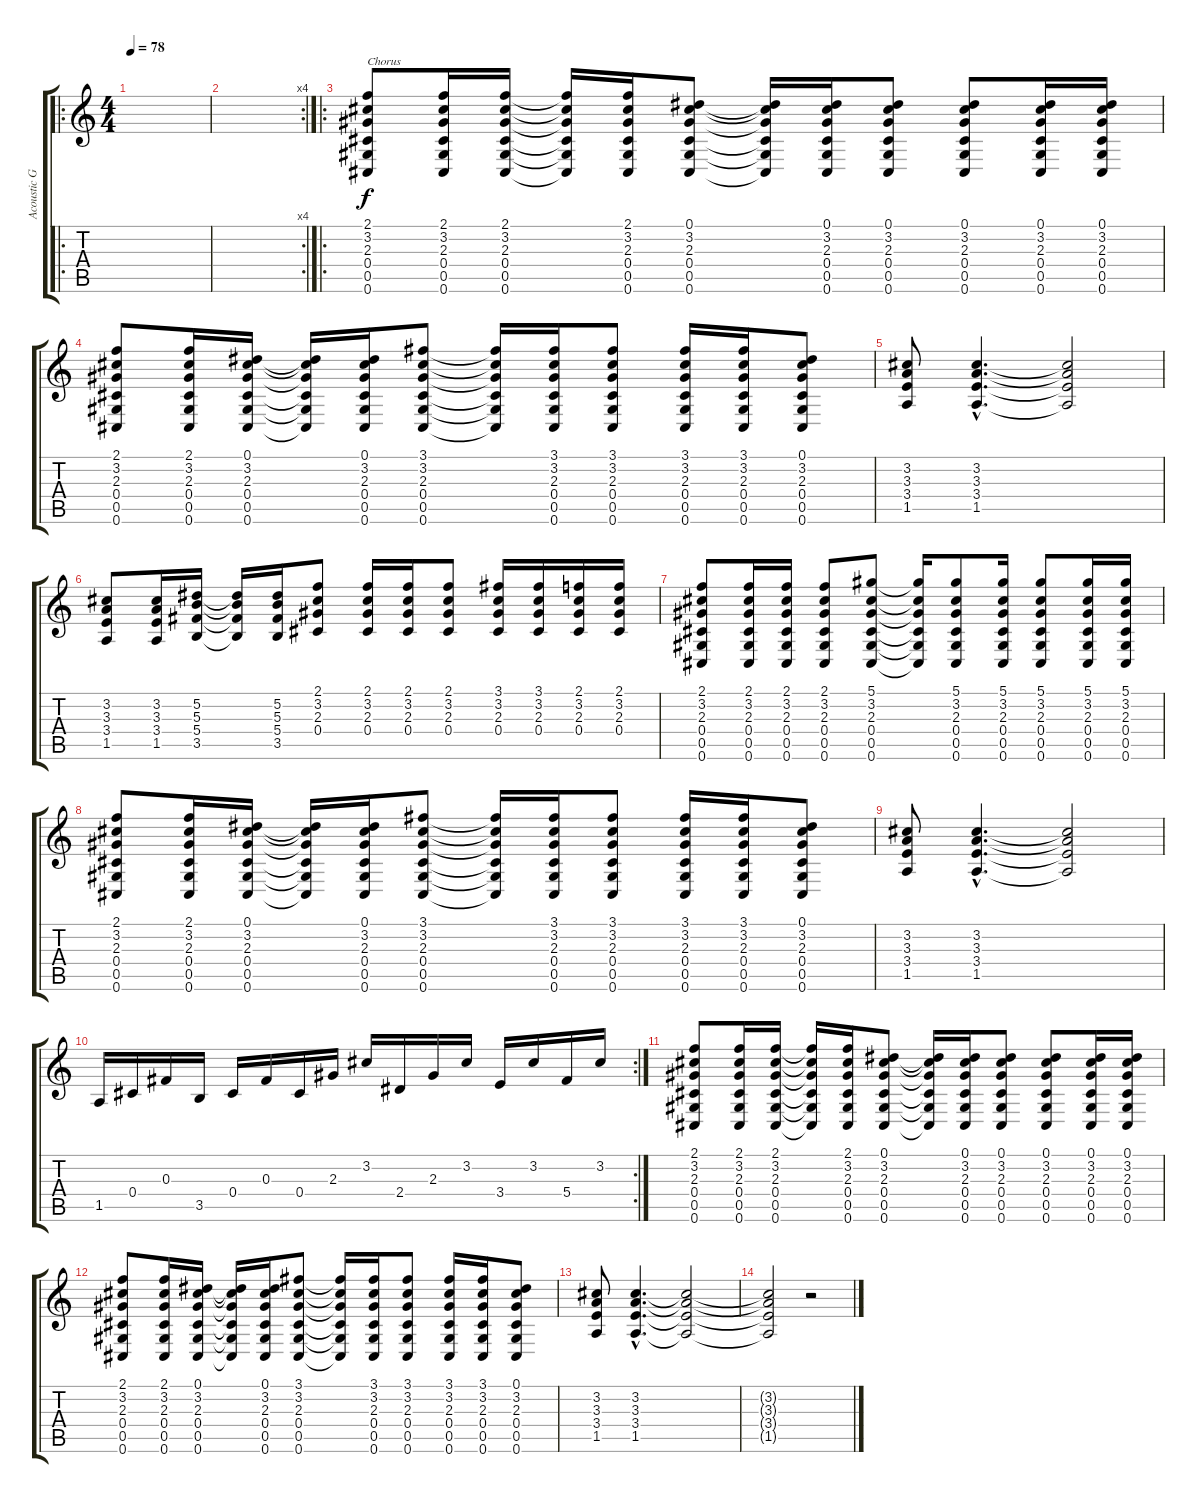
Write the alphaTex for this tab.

\track ("Acoustic Guitar 2" "Acoustic G") {instrument acousticguitarsteel}
\staff {score tabs}
\tuning (Eb4 Bb3 Gb3 Db3 Ab2 Db2) {hide}
\ro
\ts (4 4)
\tempo 78
\clef g2
\ks c
|
\rc 4
|
\ro
(2.1 3.2 2.3 0.4 0.5 0.6).8{txt "Chorus"} (2.1 3.2 2.3 0.4 0.5 0.6).16 (2.1 3.2 2.3 0.4 0.5 0.6).16 (2.1{t} 3.2{t} 2.3{t} 0.4{t} 0.5{t} 0.6{t}).16 (2.1 3.2 2.3 0.4 0.5 0.6).16 (0.1 3.2 2.3 0.4 0.5 0.6).8 (0.1{t} 3.2{t} 2.3{t} 0.4{t} 0.5{t} 0.6{t}).16 (0.1 3.2 2.3 0.4 0.5 0.6).16 (0.1 3.2 2.3 0.4 0.5 0.6).8 (0.1 3.2 2.3 0.4 0.5 0.6).8 (0.1 3.2 2.3 0.4 0.5 0.6).16 (0.1 3.2 2.3 0.4 0.5 0.6).16 |
(2.1 3.2 2.3 0.4 0.5 0.6).8 (2.1 3.2 2.3 0.4 0.5 0.6).16 (0.1 3.2 2.3 0.4 0.5 0.6).16 (0.1{t} 3.2{t} 2.3{t} 0.4{t} 0.5{t} 0.6{t}).16 (0.1 3.2 2.3 0.4 0.5 0.6).16 (3.1 3.2 2.3 0.4 0.5 0.6).8 (3.1{t} 3.2{t} 2.3{t} 0.4{t} 0.5{t} 0.6{t}).16 (3.1 3.2 2.3 0.4 0.5 0.6).16 (3.1 3.2 2.3 0.4 0.5 0.6).8 (3.1 3.2 2.3 0.4 0.5 0.6).16 (3.1 3.2 2.3 0.4 0.5 0.6).16 (0.1 3.2 2.3 0.4 0.5 0.6).8 |
(3.2 3.3 3.4 1.5).8 (3.2{hac} 3.3{hac} 3.4{hac} 1.5{hac}).4{d} (3.2{t} 3.3{t} 3.4{t} 1.5{t}).2 |
(3.2 3.3 3.4 1.5).8 (3.2 3.3 3.4 1.5).16 (5.2 5.3 5.4 3.5).16 (5.2{t} 5.3{t} 5.4{t} 3.5{t}).16 (5.2 5.3 5.4 3.5).16 (2.1 3.2 2.3 0.4).8 (2.1 3.2 2.3 0.4).16 (2.1 3.2 2.3 0.4).16 (2.1 3.2 2.3 0.4).8 (3.1 3.2 2.3 0.4).16 (3.1 3.2 2.3 0.4).16 (2.1 3.2 2.3 0.4).16 (2.1 3.2 2.3 0.4).16 |
(2.1 3.2 2.3 0.4 0.5 0.6).8 (2.1 3.2 2.3 0.4 0.5 0.6).16 (2.1 3.2 2.3 0.4 0.5 0.6).16 (2.1 3.2 2.3 0.4 0.5 0.6).8 (5.1 3.2 2.3 0.4 0.5 0.6).8 (5.1{t} 3.2{t} 2.3{t} 0.4{t} 0.5{t} 0.6{t}).16 (5.1 3.2 2.3 0.4 0.5 0.6).8 (5.1 3.2 2.3 0.4 0.5 0.6).16 (5.1 3.2 2.3 0.4 0.5 0.6).8 (5.1 3.2 2.3 0.4 0.5 0.6).16 (5.1 3.2 2.3 0.4 0.5 0.6).16 |
(2.1 3.2 2.3 0.4 0.5 0.6).8 (2.1 3.2 2.3 0.4 0.5 0.6).16 (0.1 3.2 2.3 0.4 0.5 0.6).16 (0.1{t} 3.2{t} 2.3{t} 0.4{t} 0.5{t} 0.6{t}).16 (0.1 3.2 2.3 0.4 0.5 0.6).16 (3.1 3.2 2.3 0.4 0.5 0.6).8 (3.1{t} 3.2{t} 2.3{t} 0.4{t} 0.5{t} 0.6{t}).16 (3.1 3.2 2.3 0.4 0.5 0.6).16 (3.1 3.2 2.3 0.4 0.5 0.6).8 (3.1 3.2 2.3 0.4 0.5 0.6).16 (3.1 3.2 2.3 0.4 0.5 0.6).16 (0.1 3.2 2.3 0.4 0.5 0.6).8 |
(3.2 3.3 3.4 1.5).8 (3.2{hac} 3.3{hac} 3.4{hac} 1.5{hac}).4{d} (3.2{t} 3.3{t} 3.4{t} 1.5{t}).2 |
\rc 2
1.5.16 0.4.16 0.3.16 3.5.16 0.4.16 0.3.16 0.4.16 2.3.16 3.2.16 2.4.16 2.3.16 3.2.16 3.4.16 3.2.16 5.4.16 3.2.16 |
(2.1 3.2 2.3 0.4 0.5 0.6).8 (2.1 3.2 2.3 0.4 0.5 0.6).16 (2.1 3.2 2.3 0.4 0.5 0.6).16 (2.1{t} 3.2{t} 2.3{t} 0.4{t} 0.5{t} 0.6{t}).16 (2.1 3.2 2.3 0.4 0.5 0.6).16 (0.1 3.2 2.3 0.4 0.5 0.6).8 (0.1{t} 3.2{t} 2.3{t} 0.4{t} 0.5{t} 0.6{t}).16 (0.1 3.2 2.3 0.4 0.5 0.6).16 (0.1 3.2 2.3 0.4 0.5 0.6).8 (0.1 3.2 2.3 0.4 0.5 0.6).8 (0.1 3.2 2.3 0.4 0.5 0.6).16 (0.1 3.2 2.3 0.4 0.5 0.6).16 |
(2.1 3.2 2.3 0.4 0.5 0.6).8 (2.1 3.2 2.3 0.4 0.5 0.6).16 (0.1 3.2 2.3 0.4 0.5 0.6).16 (0.1{t} 3.2{t} 2.3{t} 0.4{t} 0.5{t} 0.6{t}).16 (0.1 3.2 2.3 0.4 0.5 0.6).16 (3.1 3.2 2.3 0.4 0.5 0.6).8 (3.1{t} 3.2{t} 2.3{t} 0.4{t} 0.5{t} 0.6{t}).16 (3.1 3.2 2.3 0.4 0.5 0.6).16 (3.1 3.2 2.3 0.4 0.5 0.6).8 (3.1 3.2 2.3 0.4 0.5 0.6).16 (3.1 3.2 2.3 0.4 0.5 0.6).16 (0.1 3.2 2.3 0.4 0.5 0.6).8 |
(3.2 3.3 3.4 1.5).8 (3.2{hac} 3.3{hac} 3.4{hac} 1.5{hac}).4{d} (3.2{t} 3.3{t} 3.4{t} 1.5{t}).2 |
(3.2{t} 3.3{t} 3.4{t} 1.5{t}).2 r.2
